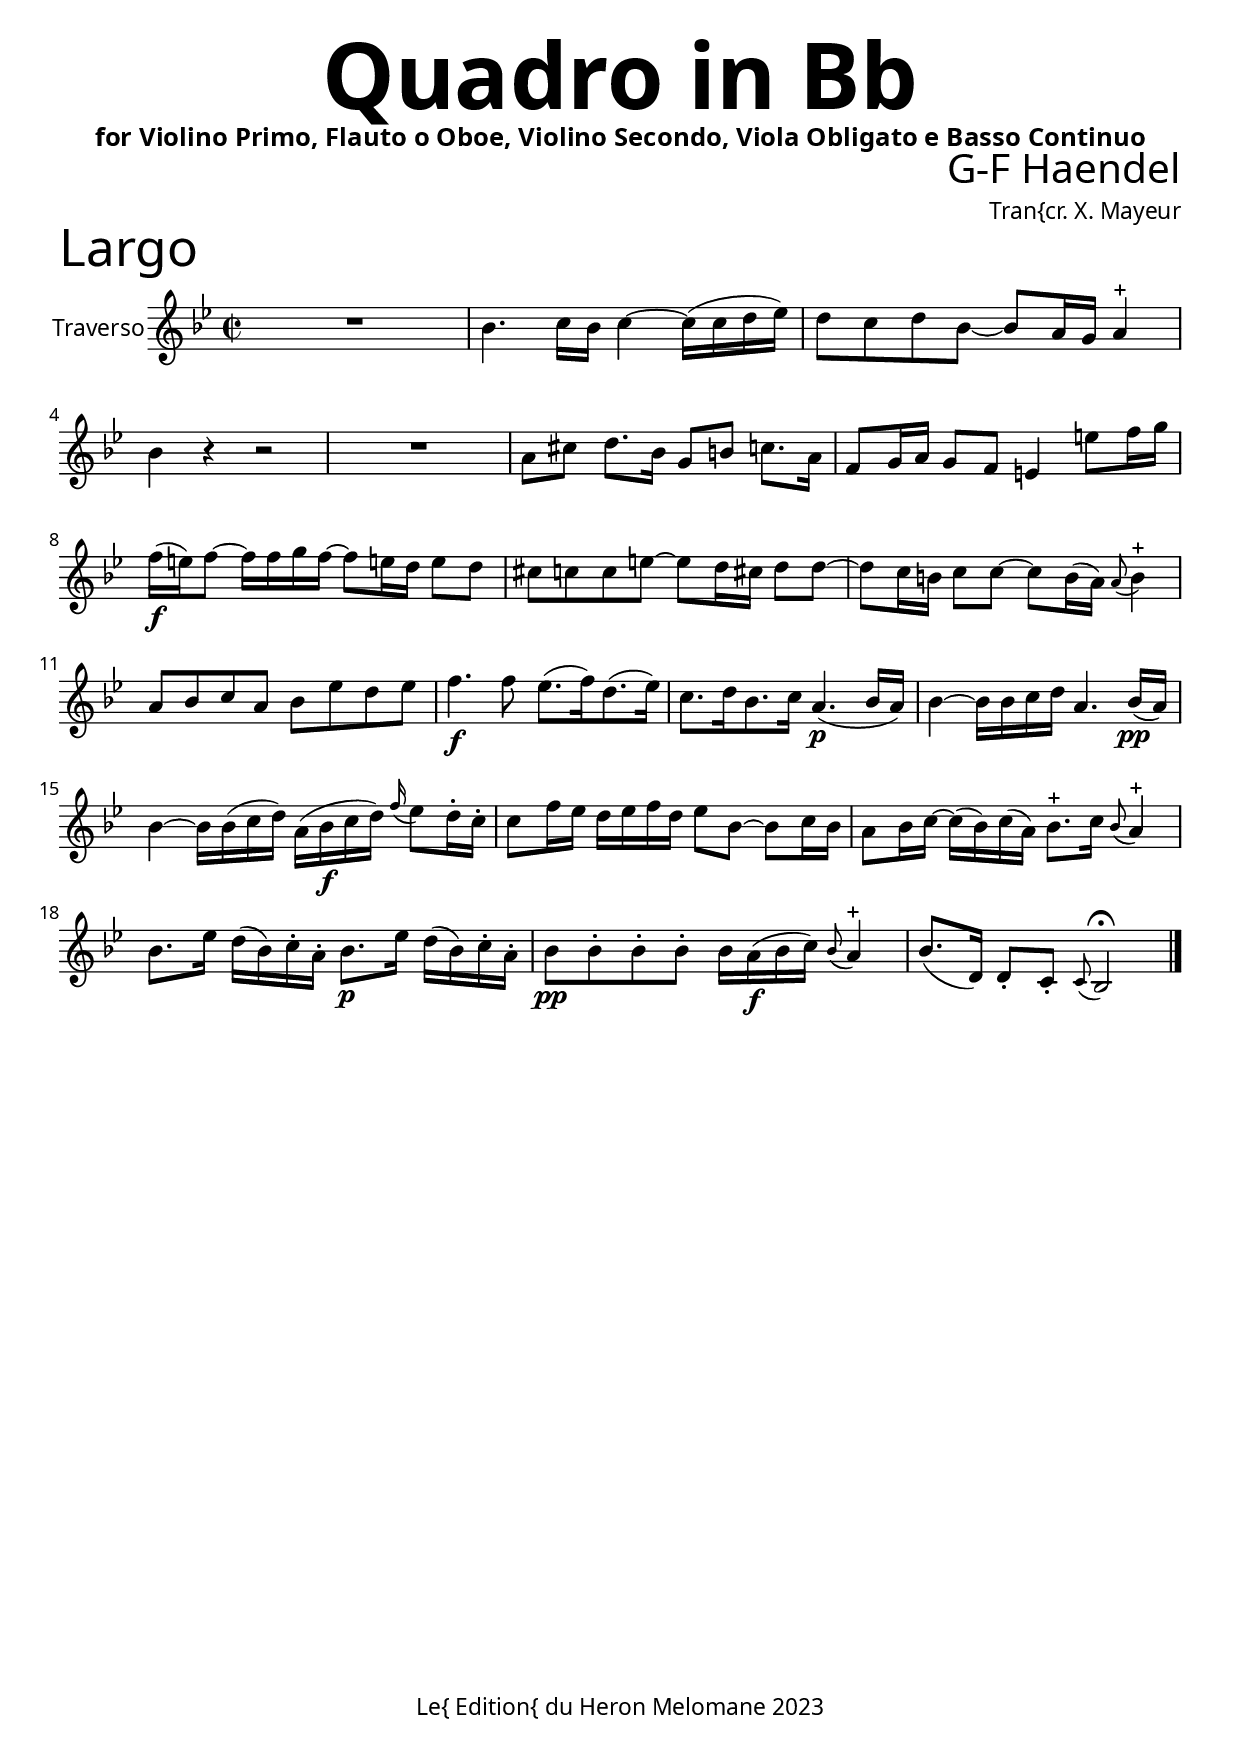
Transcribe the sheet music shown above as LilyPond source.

\version "2.24.2"

\header {
  title = \markup{ \fontsize #8 "Quadro in Bb"}
  subtitle = "for Violino Primo, Flauto o Oboe, Violino Secondo, Viola Obligato e Basso Continuo"
  composer = \markup { \fontsize # 5 "G-F Haendel"}
  arranger = "Tran{cr. X. Mayeur"
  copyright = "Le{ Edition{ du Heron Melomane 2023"
}

\paper {
  #(set-paper-size "a4")
  #(define fonts
     (set-global-fonts
      #:roman "18thCentury"
      #:sans "18thCentury"
      #:typewriter "18thCentury"
      #:factor (/ staff-height pt 20)
      ))

}

global = {
  \key bes \major
}


\version "2.24.2"


violin_largo = \relative c'' {
  \key bes \major
  \time 2/2

  R1| bes4. c16[bes] c4~c16 (c d es)| d8 c d bes~bes [a16 g] a4-+| bes r r2| R1 | a8[cis] d8.[bes16] g8[b] c8. a16|
  f8 [g16 a] g8[f] e4 e'8 f16 g| f\f[(e) f8~] f16[ f g f~] f8[e!16d] e8 d| cis8 c c e~e [ d16 cis] d8 [d~]|
  d [c16 b] c8[c~] c [b16( a)] \appoggiatura a8 b4-+| a8 bes c a bes es d es  | f4.\f f8 es8. [ (f16) d8. (es16)]| c8. d16 bes8. c16 a4.\p (bes16a)|
  bes4~bes16 bes c d a4. bes16\pp(a)| bes4~bes16 bes (c d)  a (bes\f c d) \appoggiatura f16 es8 [d16-. c-.]| c8 [f16 es] d es f d es8 bes~bes8 [ c16 bes]|
  a8 [bes16 c~] c(bes) c(a)  bes8.-+ c16 \appoggiatura bes8 a4-+| bes8. [es16] d(bes) c-. a-. bes8.\p [es16] d(bes) c-. a-.|  bes8\pp bes-. bes-. bes-. bes16 a\f (bes c) \appoggiatura bes8 a4-+|
  bes8. [(d,16)] d8-. c-. \appoggiatura c8 bes2\fermata\bar "|."

}



ViolinPart_largo = \new Staff \with {
  instrumentName = "Traverso"
  midiInstrument = "flute"
} \violin_largo



\score {
  \header {
    piece = \markup {  \fontsize #7 "Largo"}
  }

  \ViolinPart_largo


  \layout { }
  \midi {
    \tempo 4=50
  }
}
